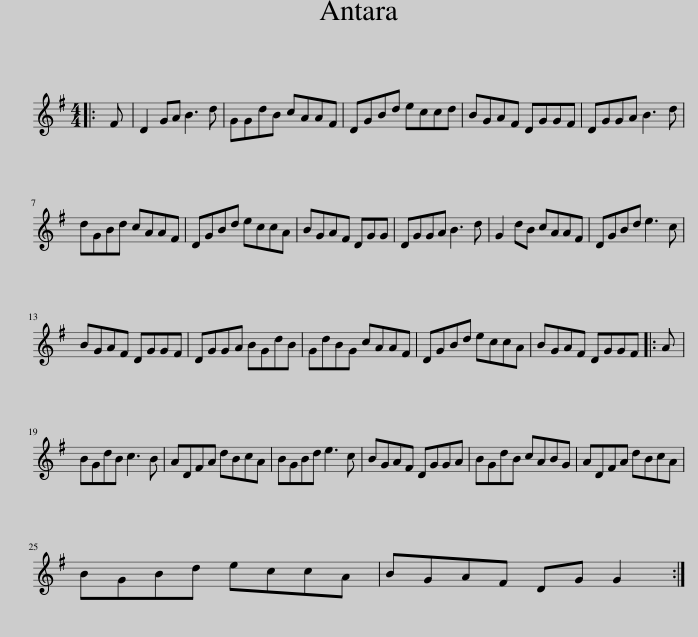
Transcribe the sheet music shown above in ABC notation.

X:1
L:1/8
M:4/4
I:linebreak $
K:G
V:1 treble
V:1
|: F | D2 GA B3 d | GGdB cAAF | DGBd eccd | BGAF DGGF | %5
 DGGA B3 d |$ dGBd cAAF | DGBd eccA | BGAF DGG | DGGA B3 d | %10
 G2 dB cAAF | DGBd e3 c |$ BGAF DGGF | DGGA BGdB | GdBG cAAF | %15
 DGBd eccA | BGAF DGGF |: A |$ BGdB c3 B | ADFA dBcA | %20
 BGBd e3 c | BGAF DGGA | BGdB cABG | ADFA dBcA |$ BGBd eccA | %25
 BGAF DG G2 :| %26
